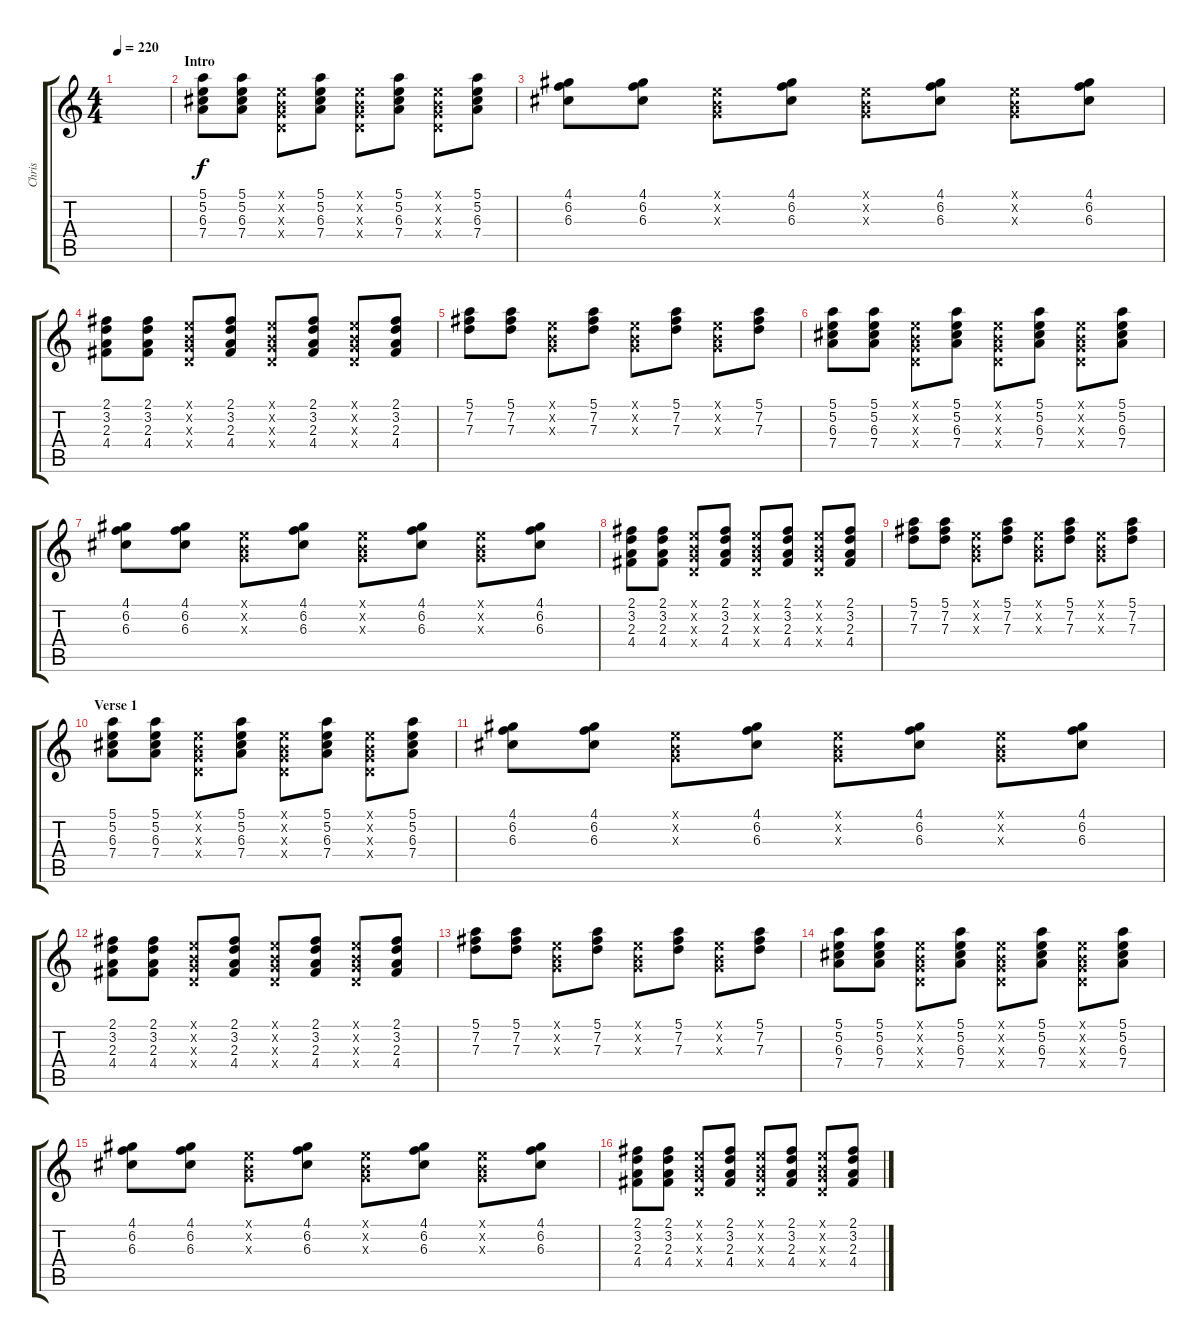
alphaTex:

\track ("Chris" "Chris") {instrument electricguitarclean}
\staff {score tabs}
\tuning (E4 B3 G3 D3 A2 E2) {hide}
\ts (4 4)
\tempo 220
\clef g2
\ks c
|
\section ("" "Intro ")
(5.1 5.2 6.3 7.4).8 (5.1 5.2 6.3 7.4).8 (0.1{x} 0.2{x} 0.3{x} 0.4{x}).8 (5.1 5.2 6.3 7.4).8 (0.1{x} 0.2{x} 0.3{x} 0.4{x}).8 (5.1 5.2 6.3 7.4).8 (0.1{x} 0.2{x} 0.3{x} 0.4{x}).8 (5.1 5.2 6.3 7.4).8 |
(4.1 6.2 6.3).8 (4.1 6.2 6.3).8 (0.1{x} 0.2{x} 0.3{x}).8 (4.1 6.2 6.3).8 (0.1{x} 0.2{x} 0.3{x}).8 (4.1 6.2 6.3).8 (0.1{x} 0.2{x} 0.3{x}).8 (4.1 6.2 6.3).8 |
(2.1 3.2 2.3 4.4).8 (2.1 3.2 2.3 4.4).8 (0.1{x} 0.2{x} 0.3{x} 0.4{x}).8 (2.1 3.2 2.3 4.4).8 (0.1{x} 0.2{x} 0.3{x} 0.4{x}).8 (2.1 3.2 2.3 4.4).8 (0.1{x} 0.2{x} 0.3{x} 0.4{x}).8 (2.1 3.2 2.3 4.4).8 |
(5.1 7.2 7.3).8 (5.1 7.2 7.3).8 (0.1{x} 0.2{x} 0.3{x}).8 (5.1 7.2 7.3).8 (0.1{x} 0.2{x} 0.3{x}).8 (5.1 7.2 7.3).8 (0.1{x} 0.2{x} 0.3{x}).8 (5.1 7.2 7.3).8 |
(5.1 5.2 6.3 7.4).8 (5.1 5.2 6.3 7.4).8 (0.1{x} 0.2{x} 0.3{x} 0.4{x}).8 (5.1 5.2 6.3 7.4).8 (0.1{x} 0.2{x} 0.3{x} 0.4{x}).8 (5.1 5.2 6.3 7.4).8 (0.1{x} 0.2{x} 0.3{x} 0.4{x}).8 (5.1 5.2 6.3 7.4).8 |
(4.1 6.2 6.3).8 (4.1 6.2 6.3).8 (0.1{x} 0.2{x} 0.3{x}).8 (4.1 6.2 6.3).8 (0.1{x} 0.2{x} 0.3{x}).8 (4.1 6.2 6.3).8 (0.1{x} 0.2{x} 0.3{x}).8 (4.1 6.2 6.3).8 |
(2.1 3.2 2.3 4.4).8 (2.1 3.2 2.3 4.4).8 (0.1{x} 0.2{x} 0.3{x} 0.4{x}).8 (2.1 3.2 2.3 4.4).8 (0.1{x} 0.2{x} 0.3{x} 0.4{x}).8 (2.1 3.2 2.3 4.4).8 (0.1{x} 0.2{x} 0.3{x} 0.4{x}).8 (2.1 3.2 2.3 4.4).8 |
(5.1 7.2 7.3).8 (5.1 7.2 7.3).8 (0.1{x} 0.2{x} 0.3{x}).8 (5.1 7.2 7.3).8 (0.1{x} 0.2{x} 0.3{x}).8 (5.1 7.2 7.3).8 (0.1{x} 0.2{x} 0.3{x}).8 (5.1 7.2 7.3).8 |
\section ("" "Verse 1")
(5.1 5.2 6.3 7.4).8 (5.1 5.2 6.3 7.4).8 (0.1{x} 0.2{x} 0.3{x} 0.4{x}).8 (5.1 5.2 6.3 7.4).8 (0.1{x} 0.2{x} 0.3{x} 0.4{x}).8 (5.1 5.2 6.3 7.4).8 (0.1{x} 0.2{x} 0.3{x} 0.4{x}).8 (5.1 5.2 6.3 7.4).8 |
(4.1 6.2 6.3).8 (4.1 6.2 6.3).8 (0.1{x} 0.2{x} 0.3{x}).8 (4.1 6.2 6.3).8 (0.1{x} 0.2{x} 0.3{x}).8 (4.1 6.2 6.3).8 (0.1{x} 0.2{x} 0.3{x}).8 (4.1 6.2 6.3).8 |
(2.1 3.2 2.3 4.4).8 (2.1 3.2 2.3 4.4).8 (0.1{x} 0.2{x} 0.3{x} 0.4{x}).8 (2.1 3.2 2.3 4.4).8 (0.1{x} 0.2{x} 0.3{x} 0.4{x}).8 (2.1 3.2 2.3 4.4).8 (0.1{x} 0.2{x} 0.3{x} 0.4{x}).8 (2.1 3.2 2.3 4.4).8 |
(5.1 7.2 7.3).8 (5.1 7.2 7.3).8 (0.1{x} 0.2{x} 0.3{x}).8 (5.1 7.2 7.3).8 (0.1{x} 0.2{x} 0.3{x}).8 (5.1 7.2 7.3).8 (0.1{x} 0.2{x} 0.3{x}).8 (5.1 7.2 7.3).8 |
(5.1 5.2 6.3 7.4).8 (5.1 5.2 6.3 7.4).8 (0.1{x} 0.2{x} 0.3{x} 0.4{x}).8 (5.1 5.2 6.3 7.4).8 (0.1{x} 0.2{x} 0.3{x} 0.4{x}).8 (5.1 5.2 6.3 7.4).8 (0.1{x} 0.2{x} 0.3{x} 0.4{x}).8 (5.1 5.2 6.3 7.4).8 |
(4.1 6.2 6.3).8 (4.1 6.2 6.3).8 (0.1{x} 0.2{x} 0.3{x}).8 (4.1 6.2 6.3).8 (0.1{x} 0.2{x} 0.3{x}).8 (4.1 6.2 6.3).8 (0.1{x} 0.2{x} 0.3{x}).8 (4.1 6.2 6.3).8 |
(2.1 3.2 2.3 4.4).8 (2.1 3.2 2.3 4.4).8 (0.1{x} 0.2{x} 0.3{x} 0.4{x}).8 (2.1 3.2 2.3 4.4).8 (0.1{x} 0.2{x} 0.3{x} 0.4{x}).8 (2.1 3.2 2.3 4.4).8 (0.1{x} 0.2{x} 0.3{x} 0.4{x}).8 (2.1 3.2 2.3 4.4).8
